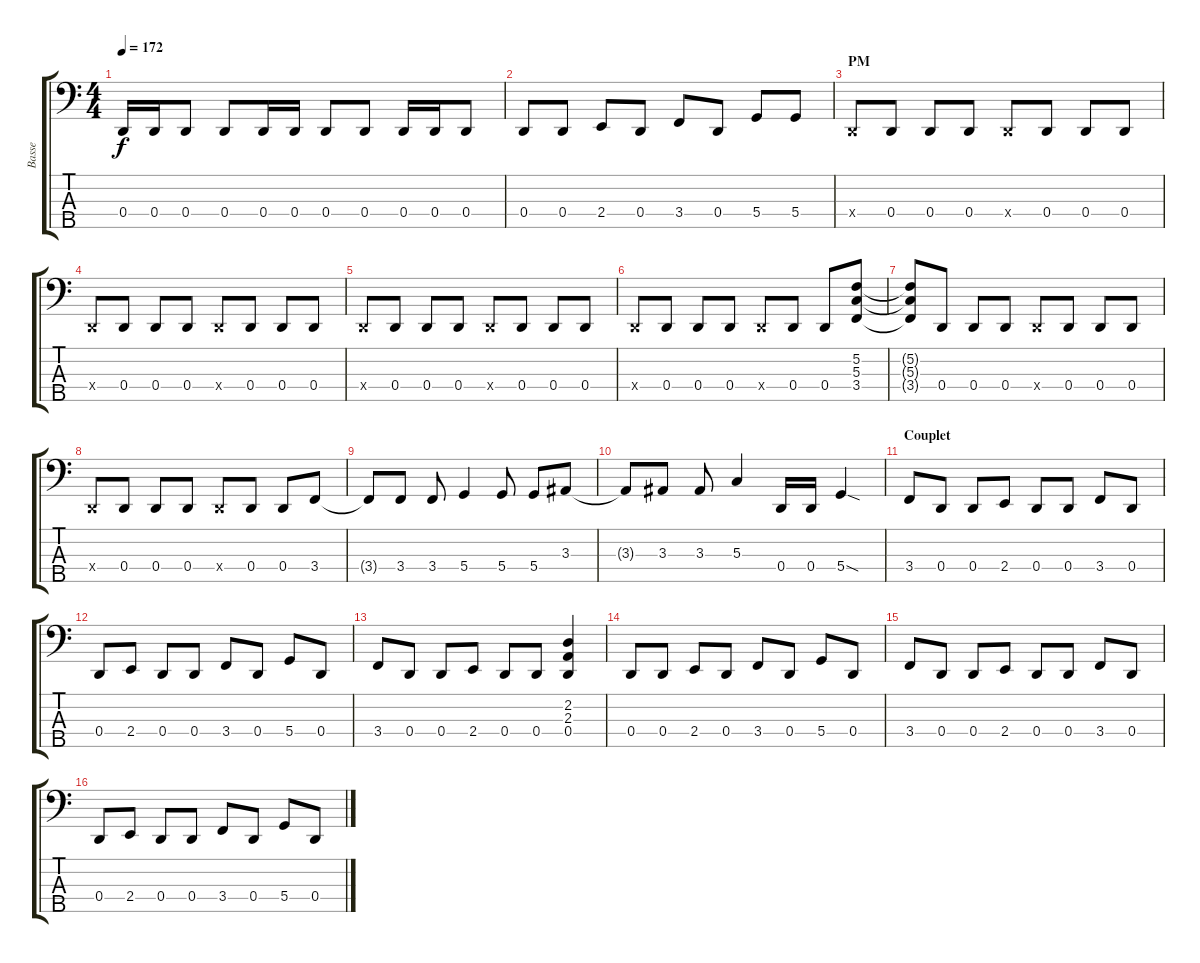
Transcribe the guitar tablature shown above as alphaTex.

\track ("Basse" "Basse") {instrument electricbassfinger}
\staff {score tabs}
\tuning (F2 C2 G1 D1 A0) {hide}
\ts (4 4)
\tempo 172
\clef f4
\ks c
0.4.16{dy f} 0.4.16 0.4.8 0.4.8 0.4.16 0.4.16 0.4.8 0.4.8 0.4.16 0.4.16 0.4.8 |
0.4.8 0.4.8 2.4.8 0.4.8 3.4.8 0.4.8 5.4.8 5.4.8 |
\section ("" "PM")
0.4{x}.8 0.4.8 0.4.8 0.4.8 0.4{x}.8 0.4.8 0.4.8 0.4.8 |
0.4{x}.8 0.4.8 0.4.8 0.4.8 0.4{x}.8 0.4.8 0.4.8 0.4.8 |
0.4{x}.8 0.4.8 0.4.8 0.4.8 0.4{x}.8 0.4.8 0.4.8 0.4.8 |
0.4{x}.8 0.4.8 0.4.8 0.4.8 0.4{x}.8 0.4.8 0.4.8 (5.2 5.3 3.4).8 |
(5.2{t} 5.3{t} 3.4{t}).8 0.4.8 0.4.8 0.4.8 0.4{x}.8 0.4.8 0.4.8 0.4.8 |
0.4{x}.8 0.4.8 0.4.8 0.4.8 0.4{x}.8 0.4.8 0.4.8 3.4.8 |
3.4{t}.8 3.4.8 3.4.8 5.4.4 5.4.8 5.4.8 3.3.8 |
3.3{t}.8 3.3.8 3.3.8 5.3.4 0.4.16 0.4.16 5.4{sod}.4 |
\section ("" "Couplet")
3.4.8 0.4.8 0.4.8 2.4.8 0.4.8 0.4.8 3.4.8 0.4.8 |
0.4.8 2.4.8 0.4.8 0.4.8 3.4.8 0.4.8 5.4.8 0.4.8 |
3.4.8 0.4.8 0.4.8 2.4.8 0.4.8 0.4.8 (2.2 2.3 0.4).4 |
0.4.8 0.4.8 2.4.8 0.4.8 3.4.8 0.4.8 5.4.8 0.4.8 |
3.4.8 0.4.8 0.4.8 2.4.8 0.4.8 0.4.8 3.4.8 0.4.8 |
0.4.8 2.4.8 0.4.8 0.4.8 3.4.8 0.4.8 5.4.8 0.4.8
